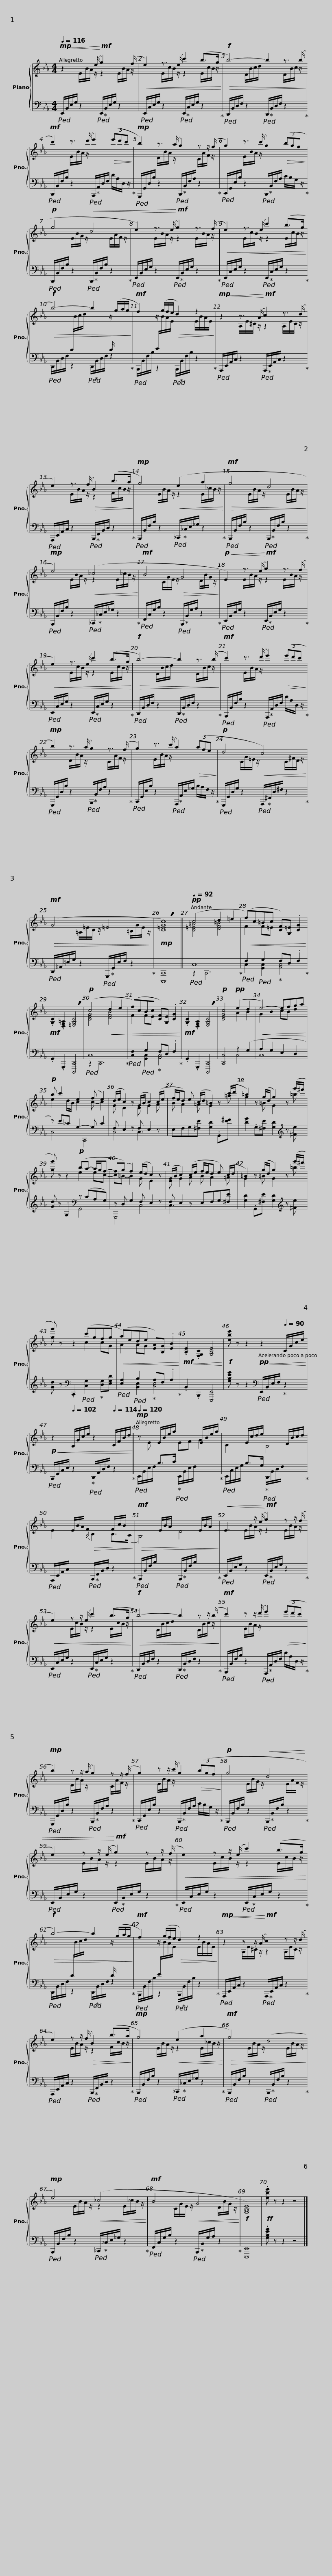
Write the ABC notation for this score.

X:1
%%score { ( 1 2 ) | ( 3 4 ) }
L:1/8
Q:1/4=116
M:4/4
I:linebreak $
K:Eb
V:1 treble
V:2 treble
V:3 bass
V:4 bass
V:1
!mp!!<(! z2 x3/2 (e/!<)!!mf! g2) x x/ (f/ |!<(! e2) z3/2 (e/ c'2) (b>g!<)! |$!f!!>(! b4-) b2 z3/2 (b/!>)! |!mf! c'2) z3/2 (d'/ e'2)!>(! (3(e'd'c'!>)! |$!mp! b2) z3/2 (a/ g2) z z/ (f/ | %5
 g2) z3/2 (c'/ g2)!>(! (3(bgf!>)! |$!p! g4!<(! d4 | e2) z3/2 (e/!<)!!mf! g2) z3/2 (f/ |$!<(! e2) z3/2 (e/ c'2) (b>g!<)! |!f!!>(! b4-) b2 z/ (g/a/g/!>)! |$ %10
!mf! f2) z/ (g/f/e/!>(! d2) z2!>)! |!mp!!<(! z2 z3/2 (A/!<)!!mf! c2) z3/2 (d/ |$ e2) z3/2 (f/!>(! B2) (b>a!>)! |!mp! g4)!<(! (e2 a2!<)! |$!mf!!>(! g4 d4!>)! | %15
!mp! e4)!<(! (_c4!<)! |!mf! B4!>(! G4!>)! |$!p!!<(! E2) z3/2 (e/!<)!!mf! g2) z3/2 (f/ |!<(! e2) z3/2 (e/ c'2) (b>g!<)! |$!f!!>(! b4-) b2 z3/2 (b/!>)! | %20
!mf! c'2) z3/2 (d'/ e'2)!>(! (3(e'd'c'!>)! |$!mp! b2) z3/2 (a/ g2) z3/2 (f/ | g2) z3/2 (c'/ a2)!>(! (3(afe!>)! |$!p! d4!<(! c4)!<)! |!mf!!>(! (G4 =E4!>)! | %25
!mp! !breath![C=EGc]8) ||$!pp![Q:1/4=92] (c4 d2 =e2 |!<(! (f)c=Bc [CF])[G,=E] .[CG]2!<)! |!mf! .[G,C]2 .[D,F,=A,]2 !breath![=E,G,C]4 |!p! (c4!<(! d2 e2 | %30
 (f)cBc [CF])[G,E] .[CG]2!<)! |!mf! .[G,C]2 .[D,F,A,]2 !breath![E,G,C]4 |!p! [CEGc]4!pp! (e2 d2 |$!<(! e4-) efga!<)! |!p! b c'2 e2 (f e2) | %35
 (d/e/ c2) z (G/B/ c2) (c/e/ | f/e/d) e (c/d/ =B2) z (c'/d'/ |$ =b2) z (g/d/ g2) z (g'/^f'/ | g') z z2!p! (ba- a/g/f- | f(g) f2) (e/d/ c2) z | %40
 (G/B/ c2) (c/e/ f/e/d e) (c/d/ |$ =B2) z (g/d/ g2) z (g'/^f'/ | g') z z2 (c'gfg |!<(! (a)ede [EA])[B,G] .[EB]2!<)! |!mf!!<(! .[B,E]2 .[F,G,C]2 [G,B,E]4!<)! |$ %45
!f! [ebe'] z z2[Q:1/4=80]!pp!!<(! z2[Q:1/4=90] C/G/c/e/!<)! |[Q:1/4=96]!p!!<(! z2[Q:1/4=102] B,/G/c/e/[Q:1/4=110] z2[Q:1/4=114] C/F/B/d/!<)! ||!mp![Q:1/4=120] z x E/B/e/g/ x2 E/B/e/g/ |$ x2 E/c/d/e/ x2 D/B/c/d/ | x2 E/B/A/ x/!>(! x2 F/c/B/ x/!>)! |$ %50
!mf!!>(! x2 E/B/A/ x/ x2 E/B/A/ x/!>)! |!<(! E3 z/ (e/!<)!!mf! g2) z z/ (f/ |$!<(! e2) z z/ (e/ c'2) (b>g!<)! |!f!!>(! b4-) b2 z z/ (b/!>)! |$!mf! c'2) z z/ (d'/ e'2)!>(! (3(e'd'c'!>)! | %55
!mp! b2) z z/ (a/ g2) z z/ (f/ |$ g2) z z/ (c'/ g2)!>(! (3(bgf!>)! |!p! g4!<(! d4 |$ e2) z z/ (e/!<)!!mf! g2) z z/ (f/ |!<(! e2) z z/ (e/ c'2) (b>g!<)! |$ %60
!f!!>(! b4-) b2 z/ (g/a/g/!>)! |!mf! f2) z/ (g/f/e/!>(! d2) z2!>)! |$!mp!!<(! z2 z z/ (A/!<)!!mf! c2) z z/ (d/ | e2) z z/ (f/!>(! B2) (b>a!>)! |$!mp! g4)!<(! (e2 a2!<)! | %65
!mf!!>(! g4) (d4!>)! |$!mp! e4)!<(! (_c4!<)! |!mf! B4!<(! G4!<)! |!f! [G,B,E]8) |!ff! .[ebe'] z z2 z4 |] %70
V:2
 x2 E/B/A/ z/ z2 E/B/A/ z/ | x2 E/c/B/ z/ z2 E/c/B/ z/ |$ x2 D/B/c/d/ x2 D/B/c/ z/ | x2 E/B/A/ z/ x4 |$ x2 D/B/A/ z/ x2 C/A/F/ z/ | %5
 x2 E/B/A/ z/ x4 |$ x2 E/B/G/ z/ x2 E/A/F/ z/ | x2 E/B/A/ z/ z2 E/B/A/ z/ |$ x2 E/c/B/ z/ z2 E/c/B/ z/ | x2[I:staff +1] D/[I:staff -1]B/c/d/ x2[I:staff +1] D/[I:staff -1] x3/2 |$ %10
 x2[I:staff +1] E/[I:staff -1]B/A/E/ x2 E/B/A/E/ | x2 A,/E/^C/ z/ z2 A,/E/C/ z/ |$ x2 E/B/A/ z/ z2 F/c/B/ z/ | x2 E/B/A/ z/ z2 E/_c/B/ z/ |$ x2 E/B/A/ z/ x2 E/B/A/ z/ | %15
 x2 E/B/A/ z/ z2 E/_c/B/ z/ | x2 C/G/E/ z/ x2 D/B/G/ z/ |$ x2 E/B/A/ z/ z2 E/B/A/ z/ | x2 E/c/B/ z/ z2 E/c/B/ z/ |$ x2 D/B/c/d/ x2 D/B/c/ z/ | %20
 x2 E/B/A/ z/ x4 |$ x2 D/B/A/ z/ x2 C/A/F/ z/ | x2 E/B/A/ z/ x4 |$ x2 C/G/=E/ z/ x2 C/^F/D/ z/ | x2 =A,/=E/C/ z/ x2 =B,/G/E/ z/ | %25
 x8 ||$ [C=E=A]4 [DF=B]4 | F2 F=E x4 | x8 | [CEG]4 [DFB]4 | %30
 F2 FE x4 | x8 | x4 A2 B2 |$ G2 B2 cB d2 | e2 d/B/ c2 c- c2 | %35
 G E2 x E G2 A | B A2 =A G2 z =a |$ g2 z =B G2 z =b | g z z2 e2 ec- | c=B- B2 G E2 x | %40
 E G2 A B A2 =A |$ G2 z =B G2 z =b | g z z2 c2 cG | A2 AG x4 | x8 |$ %45
 x8 | x8 || x E x2 EF G2 |$ C2 x2 B,4 | E2 x x/ (F/ B,2) B,>(A, |$ %50
 G,4) D4 | x2 E/B/A/ z/ z2 E/B/A/ z/ |$ x2 E/c/B/ z/ z2 E/c/B/ z/ | x2 D/B/c/d/ x2 D/B/c/ z/ |$ x2 E/B/A/ z/ x4 | %55
 x2 D/B/A/ z/ x2 C/A/F/ z/ |$ x2 E/B/A/ z/ x4 | x2 E/B/G/ z/ x2 E/A/F/ z/ |$ x2 E/B/A/ z/ z2 E/B/A/ z/ | x2 E/c/B/ z/ z2 E/c/B/ z/ |$ %60
 x2[I:staff +1] D/[I:staff -1]B/c/d/ x2[I:staff +1] D/[I:staff -1] x3/2 | x2[I:staff +1] E/[I:staff -1]B/A/E/ x2 E/B/A/E/ |$ x2 A,/E/^C/ z/ z2 A,/E/C/ z/ | x2 E/B/A/ z/ z2 F/c/B/ z/ |$ x2 E/B/A/ z/ z2 E/_c/B/ z/ | %65
 x2 E/B/A/ z/ x2 E/B/A/ z/ |$ x2 E/B/A/ z/ z2 E/_c/B/ z/ | x2 C/G/E/ z/ x2 D/B/G/ z/ | x8 | x8 |] %70
V:3
!ped! E,,/B,,/E,/G,/ z2!ped! E,,/!ped-up!B,,/E,/G,/ z2 |!ped! E,,/C,/E,/G,/ z2!ped! E,,/!ped-up!C,/E,/G,/ z2!ped-up! |$!ped! D,,/B,,/D,/F,/ z2!ped! D,,/!ped-up!B,,/D,/F,/ z2!ped-up! |!ped! B,,,/B,,/F,/B,/ z2!ped! A,,,/!ped-up!A,,/D,/F,/ D/A,/D,/ z/!ped-up! |$!ped! G,,,/G,,/D,/B,/ z2!ped! B,,,/!ped-up!B,,/F,/A,/ z2!ped-up! | %5
!ped! C,,/G,,/E,/B,/ z2!ped! B,,,/!ped-up!B,,/F,/A,/ C/B,/G,/ z/!ped-up! |$!ped! B,,,/B,,/F,/B,/ z2!ped! B,,,/!ped-up!B,,/F,/B,/ z2!ped-up! |!ped! E,,/B,,/E,/G,/ z2!ped! E,,/!ped-up!B,,/E,/G,/ z2!ped-up! |$!ped! E,,/C,/E,/G,/ z2!ped! E,,/!ped-up!C,/E,/G,/ z2!ped-up! |!ped! D,,/B,,/D,/F,/ z2!ped! D,,/!ped-up!B,,/D,/F,/ z2!ped-up! |$ %10
!ped! B,,,/B,,/F,/B,/ z2!ped! B,,,/!ped-up!B,,/F,/B,/ z2!ped-up! |!ped! A,,,/E,,/A,,/C,/ z2!ped! A,,,/!ped-up!E,,/A,,/C,/ z2!ped-up! |$!ped! A,,,/E,,/A,,/C,/ z2!ped! B,,,/!ped-up!F,,/B,,/D,/ z2!ped-up! |!ped! B,,,/B,,/F,/B,/ z2!ped! _C,,/!ped-up!_C,/E,/_G,/ z2!ped-up! |$!ped! B,,,/B,,/F,/B,/ z2!ped! B,,,/!ped-up!B,,/F,/B,/ z2!ped-up! | %15
!ped! B,,,/B,,/F,/B,/ z2!ped! _C,,/!ped-up!_C,/E,/_G,/ z2!ped-up! |!ped! F,,/C,/G,/B,/ z2!ped! B,,,/!ped-up!B,,/G,/A,/ z2!ped-up! |$!ped! E,,/B,,/E,/G,/ z2!ped! E,,/!ped-up!B,,/E,/G,/ z2!ped-up! |!ped! E,,/C,/E,/G,/ z2!ped! E,,/!ped-up!C,/E,/G,/ z2!ped-up! |$!ped! D,,/B,,/D,/F,/ z2!ped! D,,/!ped-up!B,,/D,/F,/ z2!ped-up! | %20
!ped! B,,,/B,,/F,/B,/ z2!ped! A,,,/!ped-up!A,,/D,/F,/ D/A,/D,/ z/!ped-up! |$!ped! G,,,/G,,/D,/B,/ z2!ped! B,,,/!ped-up!B,,/F,/A,/ z2!ped-up! |!ped! C,,/G,,/E,/B,/ z2!ped! A,,,/!ped-up!A,,/E,/_G,/ B,/A,/F,/ z/!ped-up! |$!ped! G,,,/G,,/D,/G,/ z2!ped! A,,,/!ped-up!^F,,/D,/^F,/ z2!ped-up! |!ped! D,,/=A,,/=E,/G,/ z2!ped! G,,,/!ped-up!G,,/E,/F,/ z2!ped-up! | %25
 [C,,,C,,]8 ||$!ped! C,8!ped-up! |!ped! F,2!ped! G,2!ped-up! F,D, .F,2!ped-up! | .G,,2 .G,,,2 [C,,,C,,]4 |!ped! C,8!ped-up! | %30
!ped! [C,F,]2!ped! G,2!ped-up! F,D, .F,2!ped-up! | .G,,2 .G,,,2 [C,,,C,,]4 | [C,,C,]4 z2 (G,2 |$ A,2 G,2 E,2 D,2 | z) E_C G,2- G, C2 | %35
 F, E,2 z F, E,2 z | E,F,G,[^F,E] [G,D]2 .G,,[E^F] |$ [DG]2 .G,[^F,E] [G,D]2[K:treble] z [^Fe] | [Gd] z .G,2[K:bass] z (CA,G,) | z D, G,2 F, E,2 z | %40
 F, E,2 z E,F,G,[^F,E] |$ [G,D]2 .G,,[^F,E] [G,D]2[K:treble] z [^Fe] | [Gd] z[K:bass] .C,,2!ped! [C,G,]2!ped-up! [D,G,][E,G,D] |!ped! [E,A,]2!ped! B,2!ped-up! A,F, .A,2!ped-up! | .B,,2 .B,,,2 [E,,,E,,]4 |$ %45
 [G,B,EG] z z2[K:bass]!ped! E,,/B,,/E,/F,/!ped-up! z2 |!ped! C,,/G,,/C,/E,/ z2!ped-up!!ped! D,,/A,,/D,/F,/ z2!ped-up! ||!ped! x2 B,>C!ped-up!!ped! x2 x2!ped-up! |$!ped! x2 B,>G,!ped-up!!ped! x2 x2!ped-up! |!ped! A,,,/E,,/A,,/C,/ x2!ped! B,,,/!ped-up!F,,/B,,/D,/ z2!ped-up! |$ %50
!ped! B,,,/B,,/F,/B,/ x2!ped! B,,,/!ped-up!B,,/F,/B,/ x2!ped-up! |!ped! E,,/B,,/E,/G,/ z2!ped! E,,/!ped-up!B,,/E,/G,/ z2!ped-up! |$!ped! E,,/C,/E,/G,/ z2!ped! E,,/!ped-up!C,/E,/G,/ z2!ped-up! |!ped! D,,/B,,/D,/F,/ z2!ped! D,,/!ped-up!B,,/D,/F,/ z2!ped-up! |$!ped! B,,,/B,,/F,/B,/ z2!ped! A,,,/!ped-up!A,,/D,/F,/ D/A,/D,/ z/!ped-up! | %55
!ped! G,,,/G,,/D,/B,/ z2!ped! B,,,/!ped-up!B,,/F,/A,/ z2!ped-up! |$!ped! C,,/G,,/E,/B,/ z2!ped! B,,,/!ped-up!B,,/F,/A,/ C/B,/G,/ z/!ped-up! |!ped! B,,,/B,,/F,/B,/ z2!ped! B,,,/!ped-up!B,,/F,/B,/ z2!ped-up! |$!ped! E,,/B,,/E,/G,/ z2!ped! E,,/!ped-up!B,,/E,/G,/ z2!ped-up! |!ped! E,,/C,/E,/G,/ z2!ped! E,,/!ped-up!C,/E,/G,/ z2!ped-up! |$ %60
!ped! D,,/B,,/D,/F,/ z2!ped! D,,/!ped-up!B,,/D,/F,/ z2!ped-up! |!ped! B,,,/B,,/F,/B,/ z2!ped! B,,,/!ped-up!B,,/F,/B,/ z2!ped-up! |$!ped! A,,,/E,,/A,,/C,/ z2!ped! A,,,/!ped-up!E,,/A,,/C,/ z2!ped-up! |!ped! A,,,/E,,/A,,/C,/ z2!ped! B,,,/!ped-up!F,,/B,,/D,/ z2!ped-up! |$!ped! B,,,/B,,/F,/B,/ z2!ped! _C,,/!ped-up!_C,/E,/_G,/ z2!ped-up! | %65
!ped! B,,,/B,,/F,/B,/ z2!ped! B,,,/!ped-up!B,,/F,/B,/ z2!ped-up! |$!ped! B,,,/B,,/F,/B,/ z2!ped! _C,,/!ped-up!_C,/E,/_G,/ z2!ped-up! |!ped! F,,/C,/G,/B,/ z2!ped! B,,,/!ped-up!B,,/G,/A,/ z2!ped-up! | [E,,,E,,]8 | .[G,B,EG] z z2 z4 |] %70
V:4
 x8 | x8 |$ x8 | x8 |$ x8 | %5
 x8 |$ x8 | x8 |$ x8 | x8 |$ %10
 x8 | x8 |$ x8 | x8 |$ x8 | %15
 x8 | x8 |$ x8 | x8 |$ x8 | %20
 x8 |$ x8 | x8 |$ x8 | x8 | %25
 x8 ||$ z2 C,,6 | C,2 [G,,C,]2 [A,,C,]4 | x8 | z2 C,,6 | %30
 x2 [G,,C,]2 [A,,C,]4 | x8 | x4 C,4 |$ C,8 | C,4 C,,4 | %35
 C,4 C,3 x | x8 |$ x6[K:treble] x2 | x4[K:bass] G,,4 | G,,,4 C,4 | %40
 C,3 x5 |$ x6[K:treble] x2 | x2[K:bass] x6 | x2 [B,,E,]2 [C,E,]4 | x8 |$ %45
 x4[K:bass] x4 | x8 || E,,/B,,/E,/F,/ x2 E,,/B,,/E,/F,/ x2 |$ E,,/C,/E,/G,/ x2 D,,/B,,/D,/F,/ x2 | x8 |$ %50
 x8 | x8 |$ x8 | x8 |$ x8 | %55
 x8 |$ x8 | x8 |$ x8 | x8 |$ %60
 x8 | x8 |$ x8 | x8 |$ x8 | %65
 x8 |$ x8 | x8 | x8 | x8 |] %70
